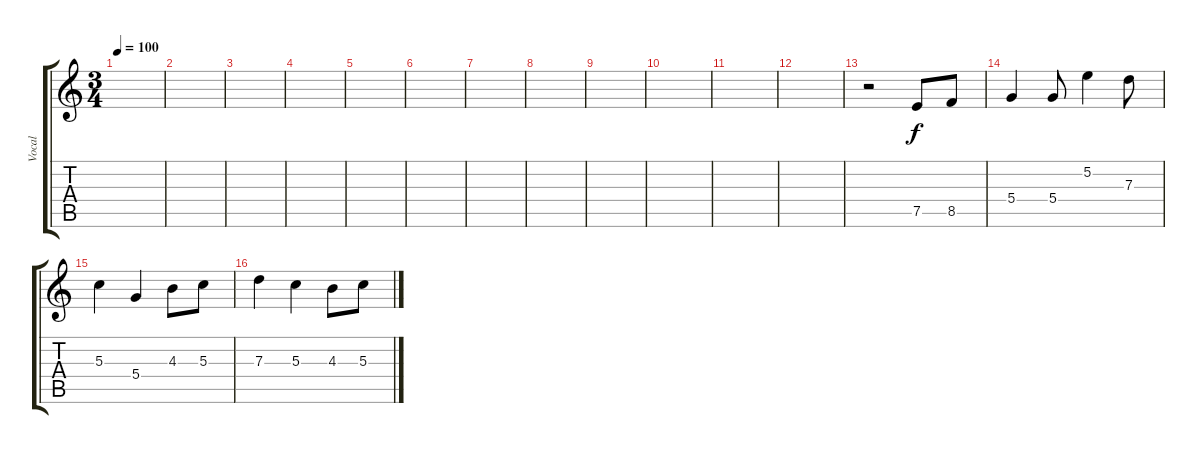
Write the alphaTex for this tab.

\track ("Vocal" "Vocal") {instrument electricguitarjazz}
\staff {score tabs}
\tuning (E4 B3 G3 D3 A2 E2) {hide}
\ts (3 4)
\tempo 100
\clef g2
\ks c
|
|
|
|
|
|
|
|
|
|
|
|
r.2 7.5.8 8.5.8 |
5.4.4 5.4.8 5.2.4 7.3.8 |
5.3.4 5.4.4 4.3.8 5.3.8 |
7.3.4 5.3.4 4.3.8 5.3.8
